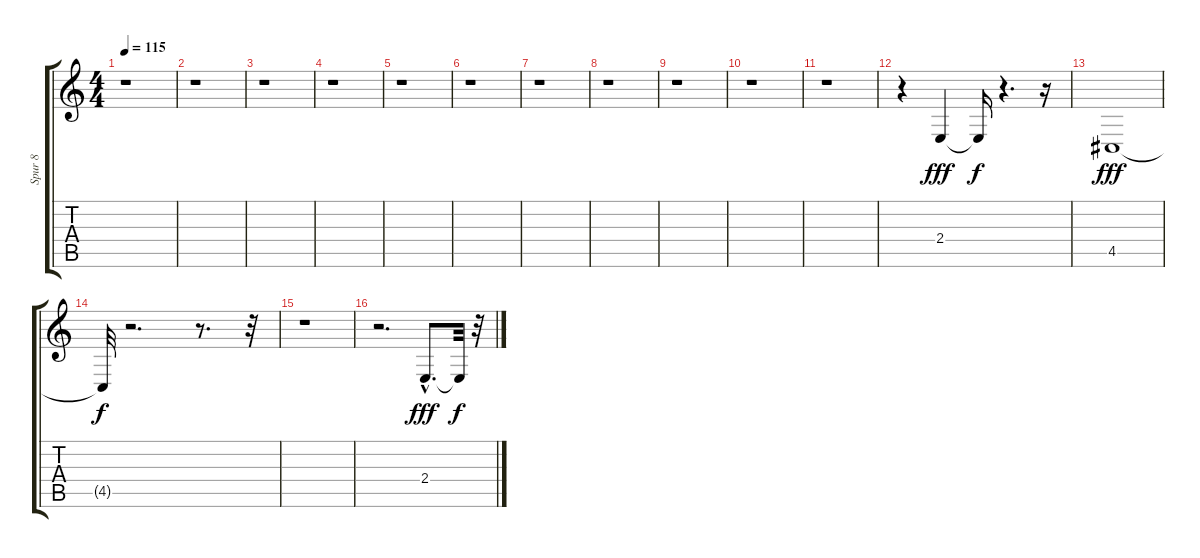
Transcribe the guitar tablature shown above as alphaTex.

\track ("Spur 8" "Spur 8") {instrument acousticgrandpiano}
\staff {score tabs}
\tuning (E4 B3 G3 D3 A2 E2) {hide}
\ts (4 4)
\tempo 115
\clef g2
\ks c
r.1{dy f} |
r.1 |
r.1 |
r.1 |
r.1 |
r.1 |
r.1 |
r.1 |
r.1 |
r.1 |
r.1 |
r.4 2.4.4{dy fff} 2.4{t}.16{dy f} r.4{d} r.16 |
4.5.1{dy fff volume 14 balance 8 instrument acousticgrandpiano} |
4.5{t}.32{dy f} r.2{d} r.8{d} r.32 |
r.1 |
r.2{d} 2.4{hac}.8{d dy fff} 2.4{t}.32{dy f} r.32
